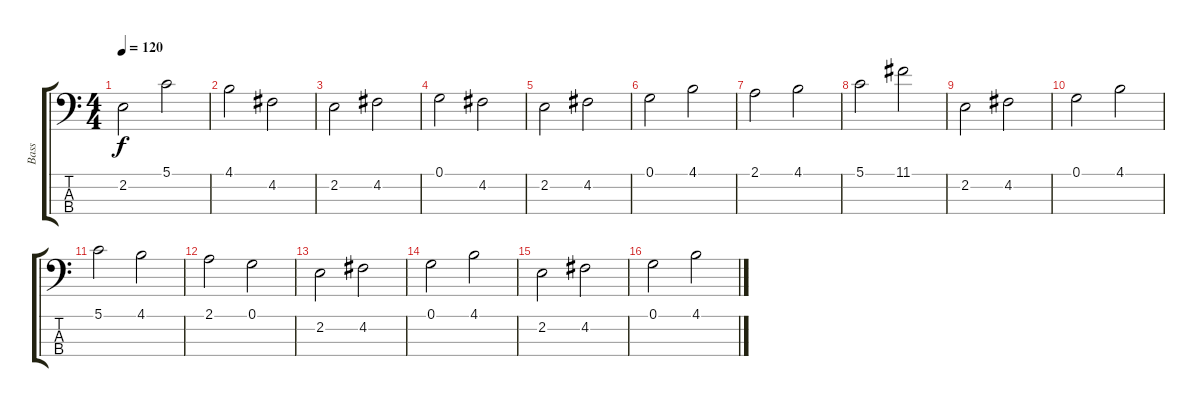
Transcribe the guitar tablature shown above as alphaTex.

\track ("Bass" "Bass") {instrument fretlessbass}
\staff {score tabs}
\tuning (G2 D2 A1 E1) {hide}
\ts (4 4)
\tempo 120
\clef f4
\ks c
2.2.2{dy f} 5.1.2 |
4.1.2 4.2.2 |
2.2.2 4.2.2 |
0.1.2 4.2.2 |
2.2.2 4.2.2 |
0.1.2 4.1.2 |
2.1.2 4.1.2 |
5.1.2 11.1.2 |
2.2.2 4.2.2 |
0.1.2 4.1.2 |
5.1.2 4.1.2 |
2.1.2 0.1.2 |
2.2.2 4.2.2 |
0.1.2 4.1.2 |
2.2.2 4.2.2 |
0.1.2 4.1.2
